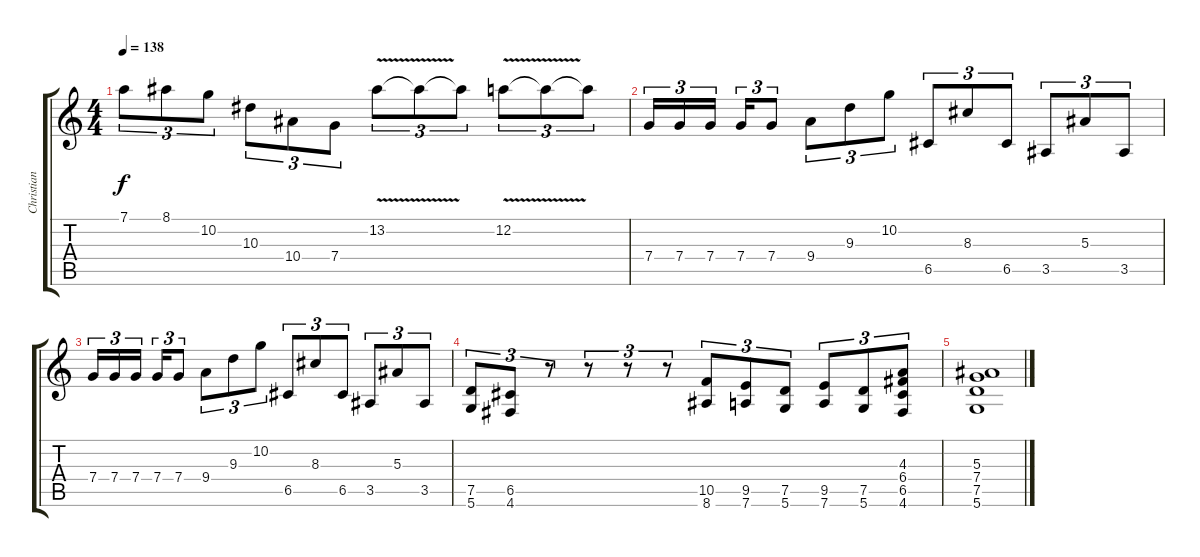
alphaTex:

\track ("Christian Muenzner" "Christian ") {instrument distortionguitar}
\staff {score tabs}
\tuning (D4 A3 F3 C3 G2 D2) {hide}
\ts (4 4)
\tempo 138
\clef g2
\ks c
7.1.8{tu (3 2) dy f} 8.1.8{tu (3 2)} 10.2.8{tu (3 2)} 10.3.8{tu (3 2)} 10.4.8{tu (3 2)} 7.4.8{tu (3 2)} 13.2{v}.8{tu (3 2)} 13.2{t}.8{tu (3 2)} 13.2{t}.8{tu (3 2)} 12.2{v}.8{tu (3 2)} 12.2{t}.8{tu (3 2)} 12.2{t}.8{tu (3 2)} |
7.4.16{tu (3 2)} 7.4.16{tu (3 2)} 7.4.16{tu (3 2) beam splitsecondary} 7.4.16{tu (3 2)} 7.4.8{tu (3 2)} 9.4.8{tu (3 2)} 9.3.8{tu (3 2)} 10.2.8{tu (3 2)} 6.5.8{tu (3 2)} 8.3.8{tu (3 2)} 6.5.8{tu (3 2)} 3.5.8{tu (3 2)} 5.3.8{tu (3 2)} 3.5.8{tu (3 2)} |
7.4.16{tu (3 2)} 7.4.16{tu (3 2)} 7.4.16{tu (3 2) beam splitsecondary} 7.4.16{tu (3 2)} 7.4.8{tu (3 2)} 9.4.8{tu (3 2)} 9.3.8{tu (3 2)} 10.2.8{tu (3 2)} 6.5.8{tu (3 2)} 8.3.8{tu (3 2)} 6.5.8{tu (3 2)} 3.5.8{tu (3 2)} 5.3.8{tu (3 2)} 3.5.8{tu (3 2)} |
(7.5 5.6).8{tu (3 2)} (6.5 4.6).8{tu (3 2)} r.8{tu (3 2)} r.8{tu (3 2)} r.8{tu (3 2)} r.8{tu (3 2)} (10.5 8.6).8{tu (3 2)} (9.5 7.6).8{tu (3 2)} (7.5 5.6).8{tu (3 2)} (9.5 7.6).8{tu (3 2)} (7.5 5.6).8{tu (3 2)} (4.3 6.4 6.5 4.6).8{tu (3 2)} |
(5.3 7.4 7.5 5.6).1
